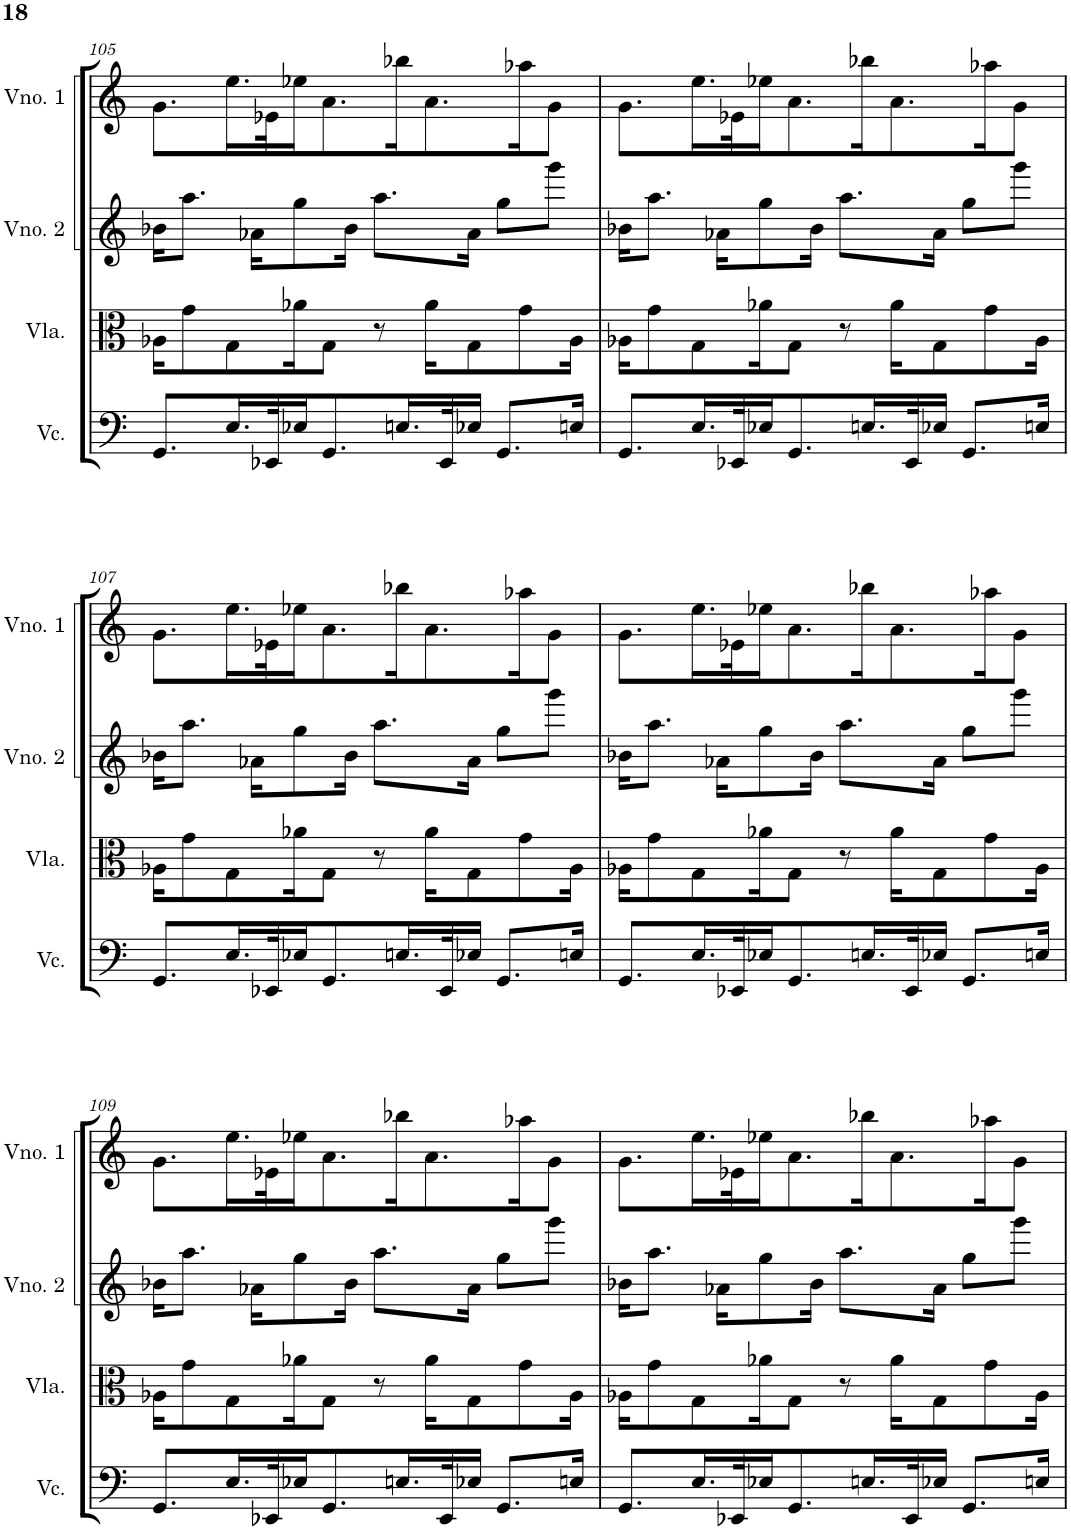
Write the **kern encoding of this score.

**kern	**kern	**kern	**kern
*part4	*part3	*part2	*part1
*staff4	*staff3	*staff2	*staff1
*I"Violoncelo	*I"Viola	*I"Violino 2	*I"Violino 1
*I'Vc.	*I'Vla.	*I'Vno. 2	*I'Vno. 1
!!LO:PB:g=z
*clefF4	*clefC3	*clefG2	*clefG2
*k[]	*k[]	*k[]	*k[]
*M4/4	*M4/4	*M4/4	*M4/4
=105	=105	=105	=105
8.GG/L	16A-X\KL	16b-X\KL	8.g\L
.	8g\	8.aa\J	.
16.E/L	8G\	.	16.ee\L
.	.	16a-X\KL	.
32EE-X/K	.	.	32e-X\K
16E-X/J	16a-X\K	8gg\	16ee-X\J
8.GG/	8G\J	.	8.a\
.	.	16b-\Jk	.
.	8r	8.aa\L	.
16.En/L	.	.	16bb-X\K
.	16a-\KL	.	8.a\
32EE-/K	.	.	.
16E-X/JJ	8G\	16a-\Jk	.
8.GG/L	.	8gg\L	.
.	8g\	.	16aa-X\K
.	.	8ggg\J	8g\J
16En/Jk	16A-\Jk	.	.
=106	=106	=106	=106
8.GG/L	16A-X\KL	16b-X\KL	8.g\L
.	8g\	8.aa\J	.
16.E/L	8G\	.	16.ee\L
.	.	16a-X\KL	.
32EE-X/K	.	.	32e-X\K
16E-X/J	16a-X\K	8gg\	16ee-X\J
8.GG/	8G\J	.	8.a\
.	.	16b-\Jk	.
.	8r	8.aa\L	.
16.En/L	.	.	16bb-X\K
.	16a-\KL	.	8.a\
32EE-/K	.	.	.
16E-X/JJ	8G\	16a-\Jk	.
8.GG/L	.	8gg\L	.
.	8g\	.	16aa-X\K
.	.	8ggg\J	8g\J
16En/Jk	16A-\Jk	.	.
!!LO:LB:g=z
=107	=107	=107	=107
8.GG/L	16A-X\KL	16b-X\KL	8.g\L
.	8g\	8.aa\J	.
16.E/L	8G\	.	16.ee\L
.	.	16a-X\KL	.
32EE-X/K	.	.	32e-X\K
16E-X/J	16a-X\K	8gg\	16ee-X\J
8.GG/	8G\J	.	8.a\
.	.	16b-\Jk	.
.	8r	8.aa\L	.
16.En/L	.	.	16bb-X\K
.	16a-\KL	.	8.a\
32EE-/K	.	.	.
16E-X/JJ	8G\	16a-\Jk	.
8.GG/L	.	8gg\L	.
.	8g\	.	16aa-X\K
.	.	8ggg\J	8g\J
16En/Jk	16A-\Jk	.	.
=108	=108	=108	=108
8.GG/L	16A-X\KL	16b-X\KL	8.g\L
.	8g\	8.aa\J	.
16.E/L	8G\	.	16.ee\L
.	.	16a-X\KL	.
32EE-X/K	.	.	32e-X\K
16E-X/J	16a-X\K	8gg\	16ee-X\J
8.GG/	8G\J	.	8.a\
.	.	16b-\Jk	.
.	8r	8.aa\L	.
16.En/L	.	.	16bb-X\K
.	16a-\KL	.	8.a\
32EE-/K	.	.	.
16E-X/JJ	8G\	16a-\Jk	.
8.GG/L	.	8gg\L	.
.	8g\	.	16aa-X\K
.	.	8ggg\J	8g\J
16En/Jk	16A-\Jk	.	.
!!LO:LB:g=z
=109	=109	=109	=109
8.GG/L	16A-X\KL	16b-X\KL	8.g\L
.	8g\	8.aa\J	.
16.E/L	8G\	.	16.ee\L
.	.	16a-X\KL	.
32EE-X/K	.	.	32e-X\K
16E-X/J	16a-X\K	8gg\	16ee-X\J
8.GG/	8G\J	.	8.a\
.	.	16b-\Jk	.
.	8r	8.aa\L	.
16.En/L	.	.	16bb-X\K
.	16a-\KL	.	8.a\
32EE-/K	.	.	.
16E-X/JJ	8G\	16a-\Jk	.
8.GG/L	.	8gg\L	.
.	8g\	.	16aa-X\K
.	.	8ggg\J	8g\J
16En/Jk	16A-\Jk	.	.
=110	=110	=110	=110
8.GG/L	16A-X\KL	16b-X\KL	8.g\L
.	8g\	8.aa\J	.
16.E/L	8G\	.	16.ee\L
.	.	16a-X\KL	.
32EE-X/K	.	.	32e-X\K
16E-X/J	16a-X\K	8gg\	16ee-X\J
8.GG/	8G\J	.	8.a\
.	.	16b-\Jk	.
.	8r	8.aa\L	.
16.En/L	.	.	16bb-X\K
.	16a-\KL	.	8.a\
32EE-/K	.	.	.
16E-X/JJ	8G\	16a-\Jk	.
8.GG/L	.	8gg\L	.
.	8g\	.	16aa-X\K
.	.	8ggg\J	8g\J
16En/Jk	16A-\Jk	.	.
=	=	=	=
*-	*-	*-	*-
